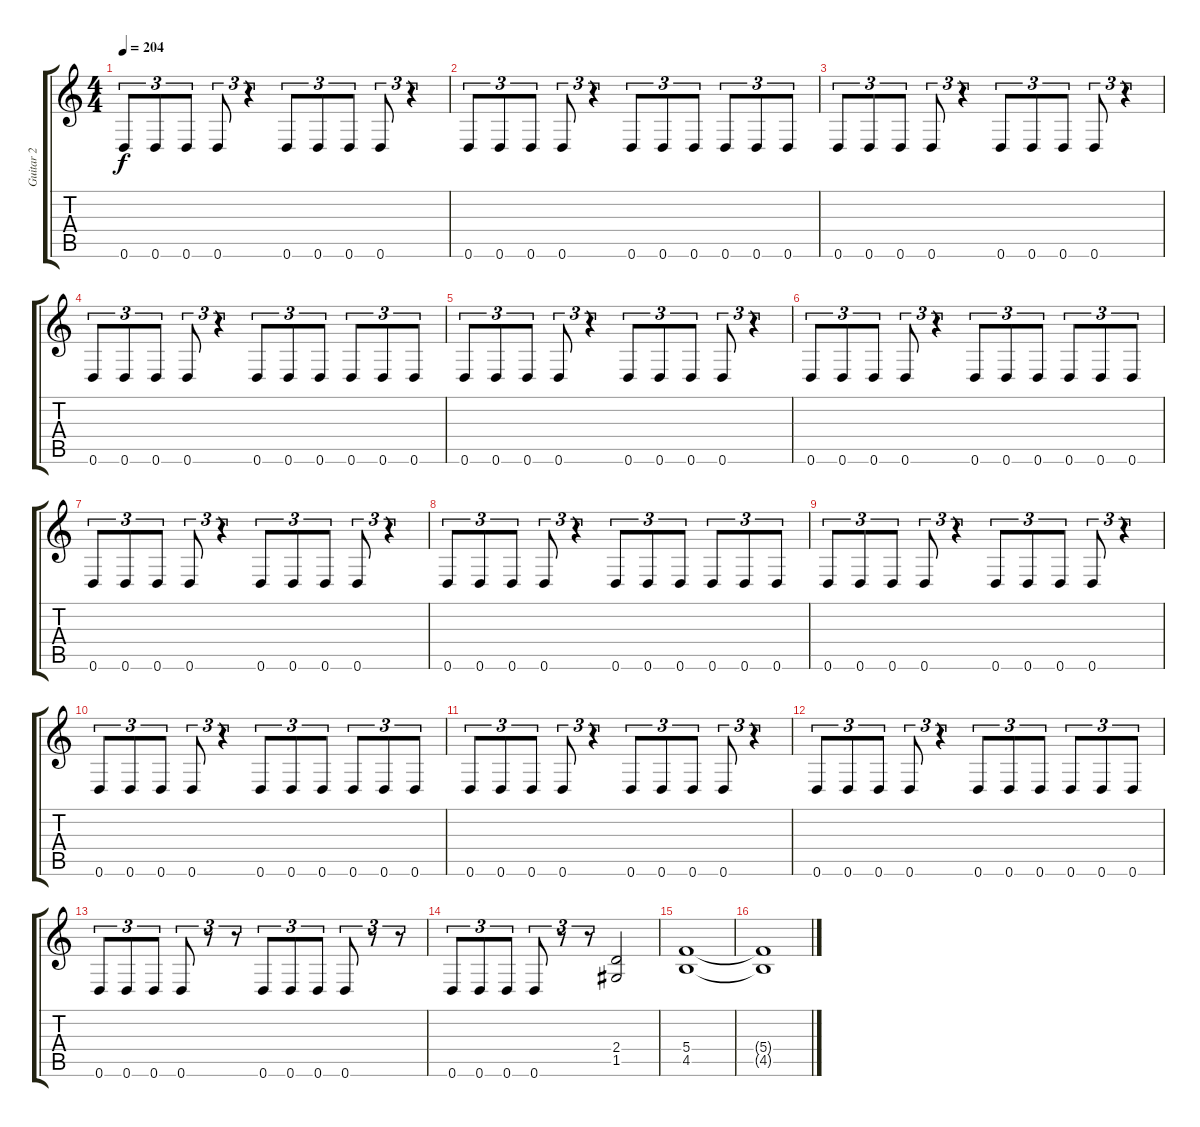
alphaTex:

\track ("Guitar 2" "Guitar 2") {instrument distortionguitar}
\staff {score tabs}
\tuning (D4 A3 F3 C3 G2 D2) {hide}
\ts (4 4)
\tempo 204
\clef g2
\ks c
0.6.8{tu (3 2) dy f} 0.6.8{tu (3 2)} 0.6.8{tu (3 2)} 0.6.8{tu (3 2)} r.4{tu (3 2)} 0.6.8{tu (3 2)} 0.6.8{tu (3 2)} 0.6.8{tu (3 2)} 0.6.8{tu (3 2)} r.4{tu (3 2)} |
0.6.8{tu (3 2)} 0.6.8{tu (3 2)} 0.6.8{tu (3 2)} 0.6.8{tu (3 2)} r.4{tu (3 2)} 0.6.8{tu (3 2)} 0.6.8{tu (3 2)} 0.6.8{tu (3 2)} 0.6.8{tu (3 2)} 0.6.8{tu (3 2)} 0.6.8{tu (3 2)} |
0.6.8{tu (3 2)} 0.6.8{tu (3 2)} 0.6.8{tu (3 2)} 0.6.8{tu (3 2)} r.4{tu (3 2)} 0.6.8{tu (3 2)} 0.6.8{tu (3 2)} 0.6.8{tu (3 2)} 0.6.8{tu (3 2)} r.4{tu (3 2)} |
0.6.8{tu (3 2)} 0.6.8{tu (3 2)} 0.6.8{tu (3 2)} 0.6.8{tu (3 2)} r.4{tu (3 2)} 0.6.8{tu (3 2)} 0.6.8{tu (3 2)} 0.6.8{tu (3 2)} 0.6.8{tu (3 2)} 0.6.8{tu (3 2)} 0.6.8{tu (3 2)} |
0.6.8{tu (3 2)} 0.6.8{tu (3 2)} 0.6.8{tu (3 2)} 0.6.8{tu (3 2)} r.4{tu (3 2)} 0.6.8{tu (3 2)} 0.6.8{tu (3 2)} 0.6.8{tu (3 2)} 0.6.8{tu (3 2)} r.4{tu (3 2)} |
0.6.8{tu (3 2)} 0.6.8{tu (3 2)} 0.6.8{tu (3 2)} 0.6.8{tu (3 2)} r.4{tu (3 2)} 0.6.8{tu (3 2)} 0.6.8{tu (3 2)} 0.6.8{tu (3 2)} 0.6.8{tu (3 2)} 0.6.8{tu (3 2)} 0.6.8{tu (3 2)} |
0.6.8{tu (3 2)} 0.6.8{tu (3 2)} 0.6.8{tu (3 2)} 0.6.8{tu (3 2)} r.4{tu (3 2)} 0.6.8{tu (3 2)} 0.6.8{tu (3 2)} 0.6.8{tu (3 2)} 0.6.8{tu (3 2)} r.4{tu (3 2)} |
0.6.8{tu (3 2)} 0.6.8{tu (3 2)} 0.6.8{tu (3 2)} 0.6.8{tu (3 2)} r.4{tu (3 2)} 0.6.8{tu (3 2)} 0.6.8{tu (3 2)} 0.6.8{tu (3 2)} 0.6.8{tu (3 2)} 0.6.8{tu (3 2)} 0.6.8{tu (3 2)} |
0.6.8{tu (3 2)} 0.6.8{tu (3 2)} 0.6.8{tu (3 2)} 0.6.8{tu (3 2)} r.4{tu (3 2)} 0.6.8{tu (3 2)} 0.6.8{tu (3 2)} 0.6.8{tu (3 2)} 0.6.8{tu (3 2)} r.4{tu (3 2)} |
0.6.8{tu (3 2)} 0.6.8{tu (3 2)} 0.6.8{tu (3 2)} 0.6.8{tu (3 2)} r.4{tu (3 2)} 0.6.8{tu (3 2)} 0.6.8{tu (3 2)} 0.6.8{tu (3 2)} 0.6.8{tu (3 2)} 0.6.8{tu (3 2)} 0.6.8{tu (3 2)} |
0.6.8{tu (3 2)} 0.6.8{tu (3 2)} 0.6.8{tu (3 2)} 0.6.8{tu (3 2)} r.4{tu (3 2)} 0.6.8{tu (3 2)} 0.6.8{tu (3 2)} 0.6.8{tu (3 2)} 0.6.8{tu (3 2)} r.4{tu (3 2)} |
0.6.8{tu (3 2)} 0.6.8{tu (3 2)} 0.6.8{tu (3 2)} 0.6.8{tu (3 2)} r.4{tu (3 2)} 0.6.8{tu (3 2)} 0.6.8{tu (3 2)} 0.6.8{tu (3 2)} 0.6.8{tu (3 2)} 0.6.8{tu (3 2)} 0.6.8{tu (3 2)} |
0.6.8{tu (3 2)} 0.6.8{tu (3 2)} 0.6.8{tu (3 2)} 0.6.8{tu (3 2)} r.8{tu (3 2)} r.8{tu (3 2)} 0.6.8{tu (3 2)} 0.6.8{tu (3 2)} 0.6.8{tu (3 2)} 0.6.8{tu (3 2)} r.8{tu (3 2)} r.8{tu (3 2)} |
0.6.8{tu (3 2)} 0.6.8{tu (3 2)} 0.6.8{tu (3 2)} 0.6.8{tu (3 2)} r.8{tu (3 2)} r.8{tu (3 2)} (2.4 1.5).2 |
(5.4 4.5).1 |
(5.4{t} 4.5{t}).1
